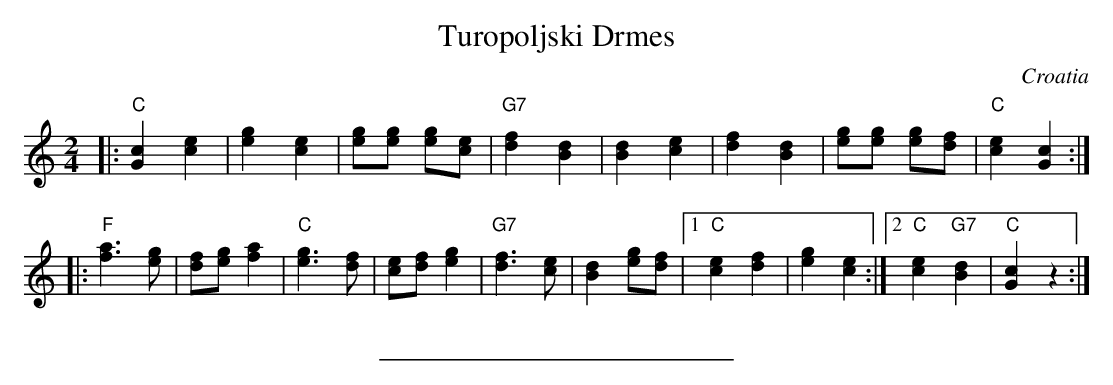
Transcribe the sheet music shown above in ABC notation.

X:1
T: Turopoljski Drmes
O: Croatia
M: 2/4
L: 1/8
K: C
|: "C"[c2G2] [e2c2] | [g2e2] [e2c2] \
| [ge][ge] [ge][ec] | "G7"[f2d2] [d2B2] \
| [d2B2] [e2c2] | [f2d2] [d2B2] \
| [ge][ge] [ge][fd] | "C"[e2c2] [c2G2] :|
|: "F"[a3f3] [ge] | [fd][ge] [a2f2] \
| "C"[g3e3] [fd] | [ec][fd] [g2e2] \
| "G7"[f3d3] [ec] | [d2B2] [ge][fd] \
|1 "C"[e2c2] [f2d2] | [g2e2] [e2c2] \
:|2 "C"[e2c2] "G7"[d2B2] | "C"[c2G2] z2 :|
